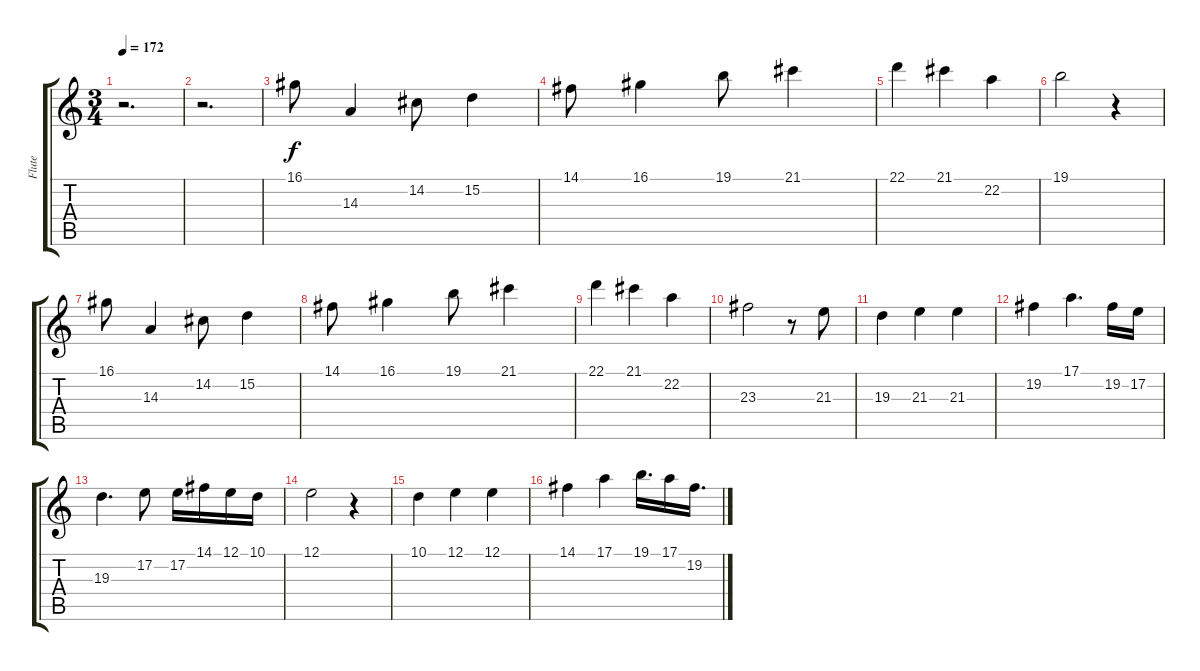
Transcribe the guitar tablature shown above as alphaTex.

\track ("Flute" "Flute") {instrument flute}
\staff {score tabs}
\tuning (E4 B3 G3 D3 A2 E2) {hide}
\ts (3 4)
\tempo 172
\clef g2
\ks c
r.2{d dy f instrument flute} |
r.2{d} |
16.1.8 14.3.4 14.2.8 15.2.4 |
14.1.8 16.1.4 19.1.8 21.1.4 |
22.1.4 21.1.4 22.2.4 |
19.1.2 r.4 |
16.1.8 14.3.4 14.2.8 15.2.4 |
14.1.8 16.1.4 19.1.8 21.1.4 |
22.1.4 21.1.4 22.2.4 |
23.3.2 r.8 21.3.8 |
19.3.4 21.3.4 21.3.4 |
19.2.4 17.1.4{d} 19.2.16 17.2.16 |
19.3.4{d} 17.2.8 17.2.16 14.1.16 12.1.16 10.1.16 |
12.1.2 r.4 |
10.1.4 12.1.4 12.1.4 |
14.1.4 17.1.4 19.1.16{d} 17.1.16 19.2.16{d}
